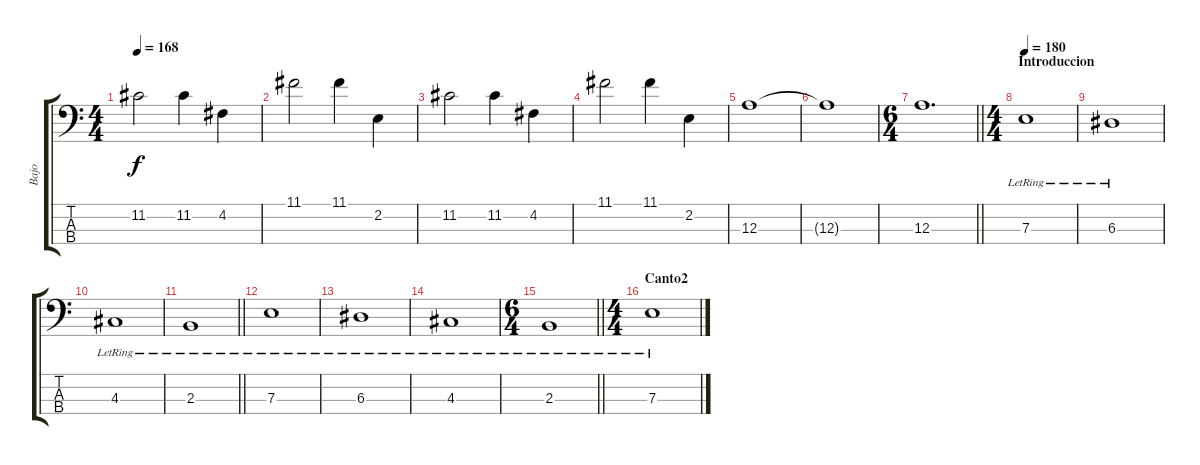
\track ("Bajo" "Bajo") {instrument electricbassfinger}
\staff {score tabs}
\tuning (G2 D2 A1 E1) {hide}
\ts (4 4)
\tempo 168
\clef f4
\ks c
11.2.2{dy f} 11.2.4 4.2.4 |
11.1.2 11.1.4 2.2.4 |
11.2.2 11.2.4 4.2.4 |
11.1.2 11.1.4 2.2.4 |
12.3.1 |
12.3{t}.1 |
\ts (6 4)
\barLineRight lightlight
12.3.1{d} |
\ts (4 4)
\section ("" "Introduccion")
\tempo 180
7.3{lr}.1 |
6.3{lr}.1 |
4.3{lr}.1 |
\barLineRight lightlight
2.3{lr}.1 |
7.3{lr}.1 |
6.3{lr}.1 |
4.3{lr}.1 |
\ts (6 4)
\barLineRight lightlight
2.3{lr}.1 |
\ts (4 4)
\section ("" "Canto2")
7.3{lr}.1
